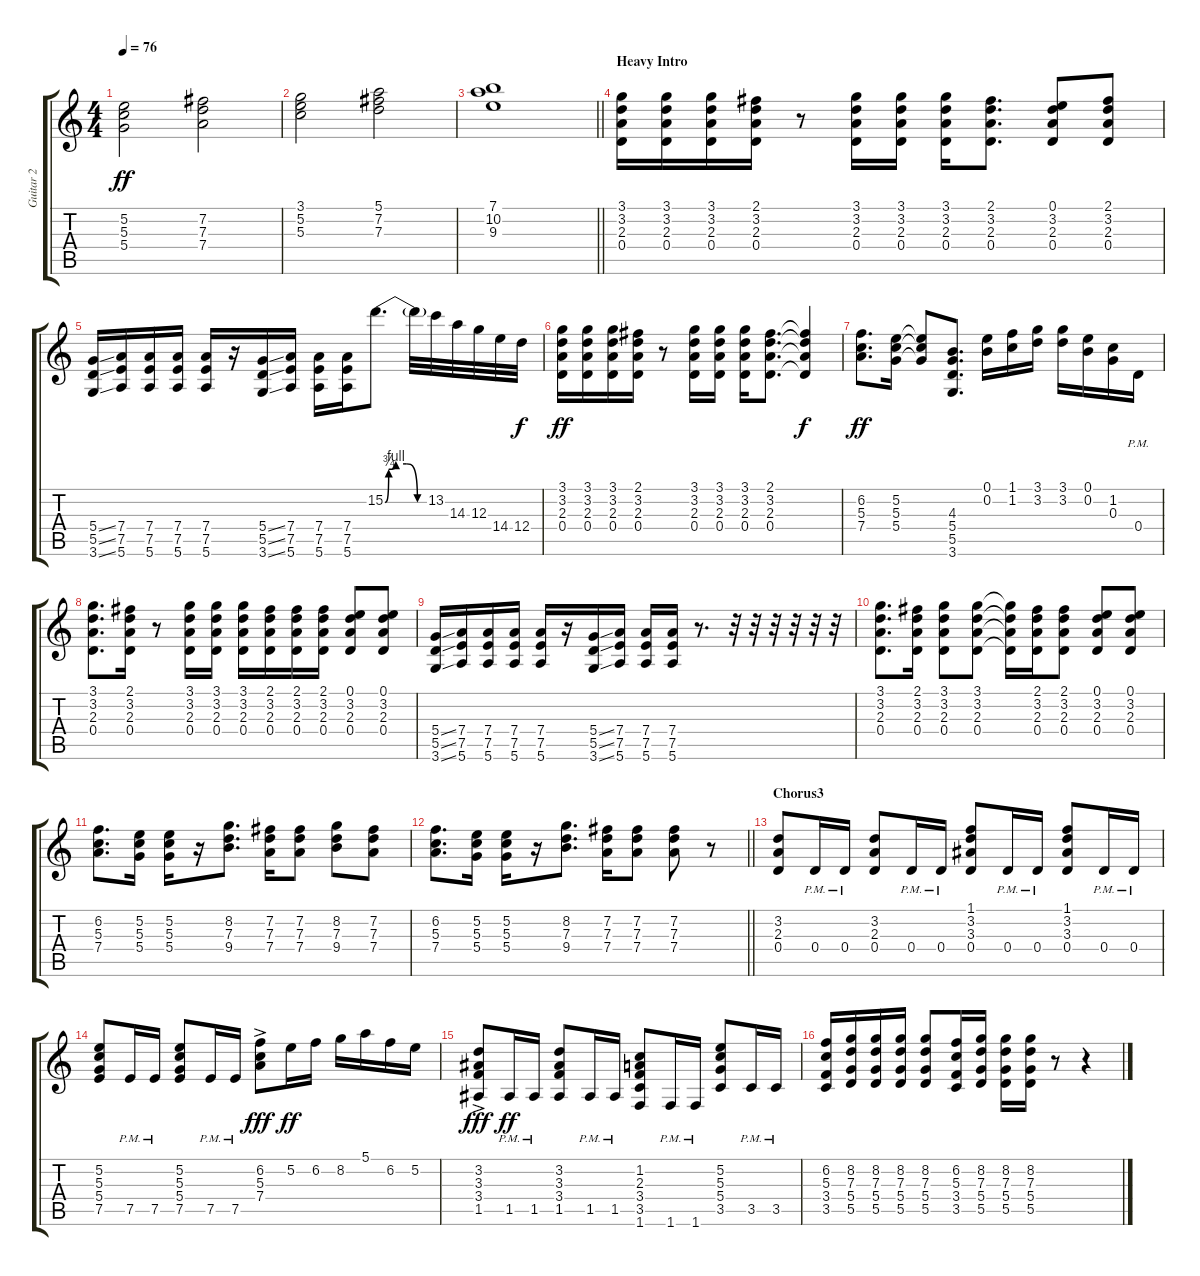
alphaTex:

\track ("Guitar 2" "Guitar 2") {instrument distortionguitar}
\staff {score tabs}
\tuning (E4 B3 G3 D3 A2 E2) {hide}
\ts (4 4)
\tempo 76
\clef g2
\ks c
(5.2 5.3 5.4).2{dy ff} (7.2 7.3 7.4).2 |
(3.1 5.2 5.3).2 (5.1 7.2 7.3).2 |
\barLineRight lightlight
(7.1 10.2 9.3).1 |
\section ("" "Heavy Intro")
(3.1 3.2 2.3 0.4).16 (3.1 3.2 2.3 0.4).16 (3.1 3.2 2.3 0.4).16 (2.1 3.2 2.3 0.4).16 r.8 (3.1 3.2 2.3 0.4).16 (3.1 3.2 2.3 0.4).16 (3.1 3.2 2.3 0.4).16 (2.1 3.2 2.3 0.4).8{d} (0.1 3.2 2.3 0.4).8 (2.1 3.2 2.3 0.4).8 |
(5.4{ss} 5.5{ss} 3.6{ss}).16 (7.4 7.5 5.6).16 (7.4 7.5 5.6).16 (7.4 7.5 5.6).16 (7.4 7.5 5.6).16 r.16 (5.4{ss} 5.5{ss} 3.6{ss}).16 (7.4 7.5 5.6).16 (7.4 7.5 5.6).16 (7.4 7.5 5.6).16 15.2{be (custom 0 0 5 3 15 4 30 4 45 0 60 0)}.8{d} 15.2{t}.32 13.2.32 14.3.32 12.3.32 14.4.32{beam merge} 12.4.32{dy f} |
(3.1 3.2 2.3 0.4).16{dy ff} (3.1 3.2 2.3 0.4).16 (3.1 3.2 2.3 0.4).16 (2.1 3.2 2.3 0.4).16 r.8 (3.1 3.2 2.3 0.4).16 (3.1 3.2 2.3 0.4).16 (3.1 3.2 2.3 0.4).16 (2.1 3.2 2.3 0.4).8{d} (2.1{t} 3.2{t} 2.3{t} 0.4{t}).4{dy f} |
(6.2 5.3 7.4).8{d dy ff} (5.2 5.3 5.4).16 (5.2{t} 5.3{t} 5.4{t}).8 (4.3 5.4 5.5 3.6).8{d} (0.1 0.2).16 (1.1 1.2).16 (3.1 3.2).16 (3.1 3.2).16 (0.1 0.2).16 (1.2 0.3).16 0.4{pm}.16 |
(3.1 3.2 2.3 0.4).8{d} (2.1 3.2 2.3 0.4).16 r.8 (3.1 3.2 2.3 0.4).16 (3.1 3.2 2.3 0.4).16 (3.1 3.2 2.3 0.4).16 (2.1 3.2 2.3 0.4).16 (2.1 3.2 2.3 0.4).16 (2.1 3.2 2.3 0.4).16 (0.1 3.2 2.3 0.4).8 (0.1 3.2 2.3 0.4).8 |
(5.4{ss} 5.5{ss} 3.6{ss}).16 (7.4 7.5 5.6).16 (7.4 7.5 5.6).16 (7.4 7.5 5.6).16 (7.4 7.5 5.6).16 r.16 (5.4{ss} 5.5{ss} 3.6{ss}).16 (7.4 7.5 5.6).16 (7.4 7.5 5.6).16 (7.4 7.5 5.6).16 r.8{d} r.32 r.32 r.32 r.32 r.32{beam merge} r.32 |
(3.1 3.2 2.3 0.4).8{d} (2.1 3.2 2.3 0.4).16 (3.1 3.2 2.3 0.4).8 (3.1 3.2 2.3 0.4).8 (3.1{t} 3.2{t} 2.3{t} 0.4{t}).16 (2.1 3.2 2.3 0.4).16 (2.1 3.2 2.3 0.4).8 (0.1 3.2 2.3 0.4).8 (0.1 3.2 2.3 0.4).8 |
(6.2 5.3 7.4).8{d} (5.2 5.3 5.4).16 (5.2 5.3 5.4).16 r.16 (8.2 7.3 9.4).8{d} (7.2 7.3 7.4).16 (7.2 7.3 7.4).8 (8.2 7.3 9.4).8 (7.2 7.3 7.4).8 |
\barLineRight lightlight
(6.2 5.3 7.4).8{d} (5.2 5.3 5.4).16 (5.2 5.3 5.4).16 r.16 (8.2 7.3 9.4).8{d} (7.2 7.3 7.4).16 (7.2 7.3 7.4).8 (7.2 7.3 7.4).8 r.8 |
\section ("" "Chorus3")
(3.2 2.3 0.4).8 0.4{pm}.16 0.4{pm}.16 (3.2 2.3 0.4).8 0.4{pm}.16 0.4{pm}.16 (1.1 3.2 3.3 0.4).8 0.4{pm}.16 0.4{pm}.16 (1.1 3.2 3.3 0.4).8 0.4{pm}.16 0.4{pm}.16 |
(5.2 5.3 5.4 7.5).8 7.5{pm}.16 7.5{pm}.16 (5.2 5.3 5.4 7.5).8 7.5{pm}.16 7.5{pm}.16 (6.2{ac} 5.3{ac} 7.4{ac}).8{dy fff} 5.2.16{dy ff} 6.2.16 8.2.16 5.1.16 6.2.16 5.2.16 |
(3.2{ac} 3.3{ac} 3.4{ac} 1.5{ac}).8{dy fff} 1.5{pm}.16{dy ff} 1.5{pm}.16 (3.2 3.3 3.4 1.5).8 1.5{pm}.16 1.5{pm}.16 (1.2 2.3 3.4 3.5 1.6).8 1.6{pm}.16 1.6{pm}.16 (5.2 5.3 5.4 3.5).8 3.5{pm}.16{beam merge} 3.5{pm}.16 |
(6.2 5.3 3.4 3.5).16 (8.2 7.3 5.4 5.5).16 (8.2 7.3 5.4 5.5).16 (8.2 7.3 5.4 5.5).16 (8.2 7.3 5.4 5.5).8 (6.2 5.3 3.4 3.5).16 (8.2 7.3 5.4 5.5).16 (8.2 7.3 5.4 5.5).16 (8.2 7.3 5.4 5.5).16 r.8 r.4
